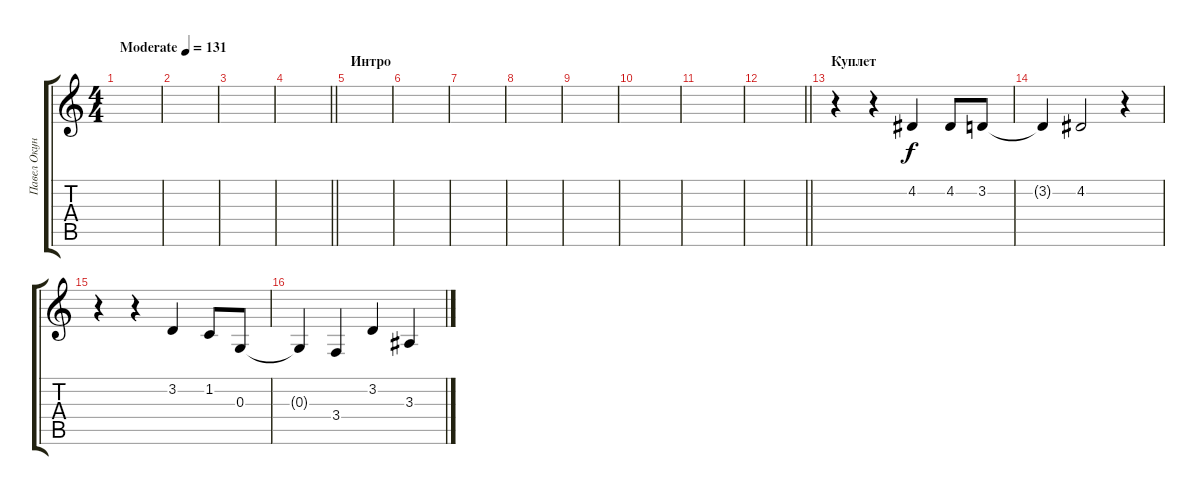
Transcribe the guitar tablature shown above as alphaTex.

\track ("Павел Окунев" "Павел Окун") {instrument cello}
\staff {score tabs}
\tuning (E4 B3 G3 D3 A2 E2) {hide}
\ts (4 4)
\tempo (131 "Moderate")
\clef g2
\ks c
|
|
|
\barLineRight lightlight
|
\section ("" "Интро")
|
|
|
|
|
|
|
\barLineRight lightlight
|
\section ("" "Куплет")
r.4 r.4 4.2.4 4.2.8 3.2.8 |
3.2{t}.4 4.2.2 r.4 |
r.4 r.4 3.2.4 1.2.8 0.3.8 |
0.3{t}.4 3.4.4 3.2.4 3.3.4
